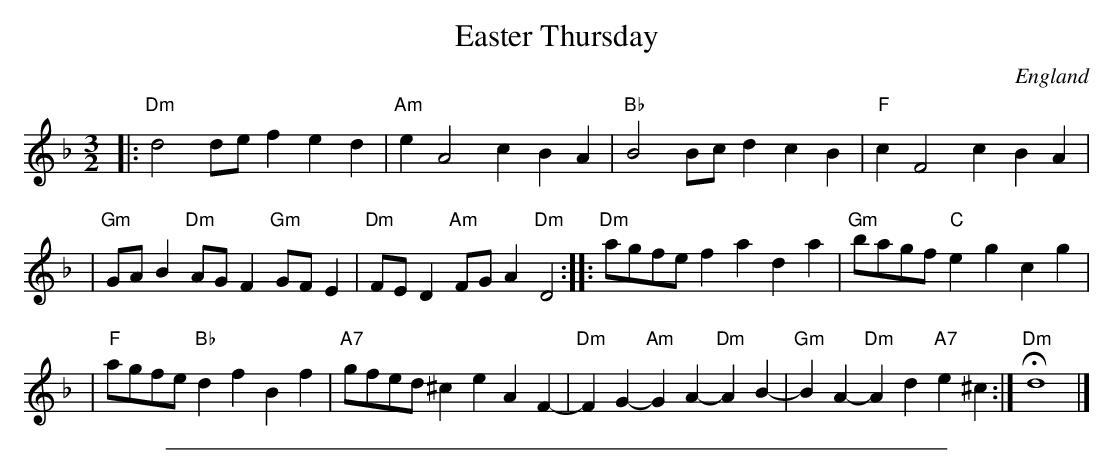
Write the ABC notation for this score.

X:1
T: Easter Thursday
O: England
M: 3/2
L: 1/8
K: Dm
|: "Dm"d4 def2 e2d2 \
| "Am"e2A4 c2B2A2 \
| "Bb"B4 Bcd2 c2B2 \
| "F"c2F4 c2B2A2 |
| "Gm"GAB2 "Dm"AGF2 "Gm"GFE2 \
| "Dm"FED2 "Am"FGA2 "Dm"D4 \
:: "Dm"agfe f2a2 d2a2 \
| "Gm"bagf "C"e2g2 c2g2 |
| "F"agfe "Bb"d2f2 B2f2 \
| "A7"gfed ^c2e2 A2F2- \
| "Dm"F2G2- "Am"G2A2- "Dm"A2B2- \
| "Gm"B2A2- "Dm"A2d2 "A7"e2^c2 :| "Dm"Hd8 |]
